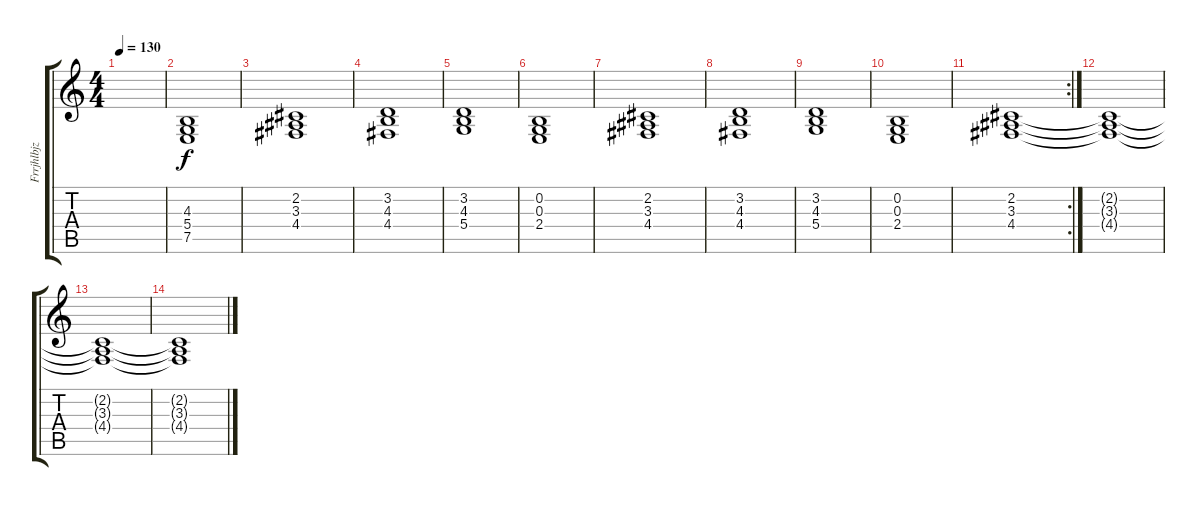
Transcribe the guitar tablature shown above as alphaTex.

\track ("Frrjhlbjz" "Frrjhlbjz") {instrument accordion}
\staff {score tabs}
\tuning (E4 B3 G3 D3 A2 D2) {hide}
\ts (4 4)
\tempo 130
\clef g2
\ks c
|
(4.3 5.4 7.5).1 |
(2.2 3.3 4.4).1 |
(3.2 4.3 4.4).1 |
(3.2 4.3 5.4).1 |
(0.2 0.3 2.4).1 |
(2.2 3.3 4.4).1 |
(3.2 4.3 4.4).1 |
(3.2 4.3 5.4).1 |
(0.2 0.3 2.4).1 |
\rc 2
(2.2 3.3 4.4).1 |
(2.2{t} 3.3{t} 4.4{t}).1 |
(2.2{t} 3.3{t} 4.4{t}).1 |
(2.2{t} 3.3{t} 4.4{t}).1
